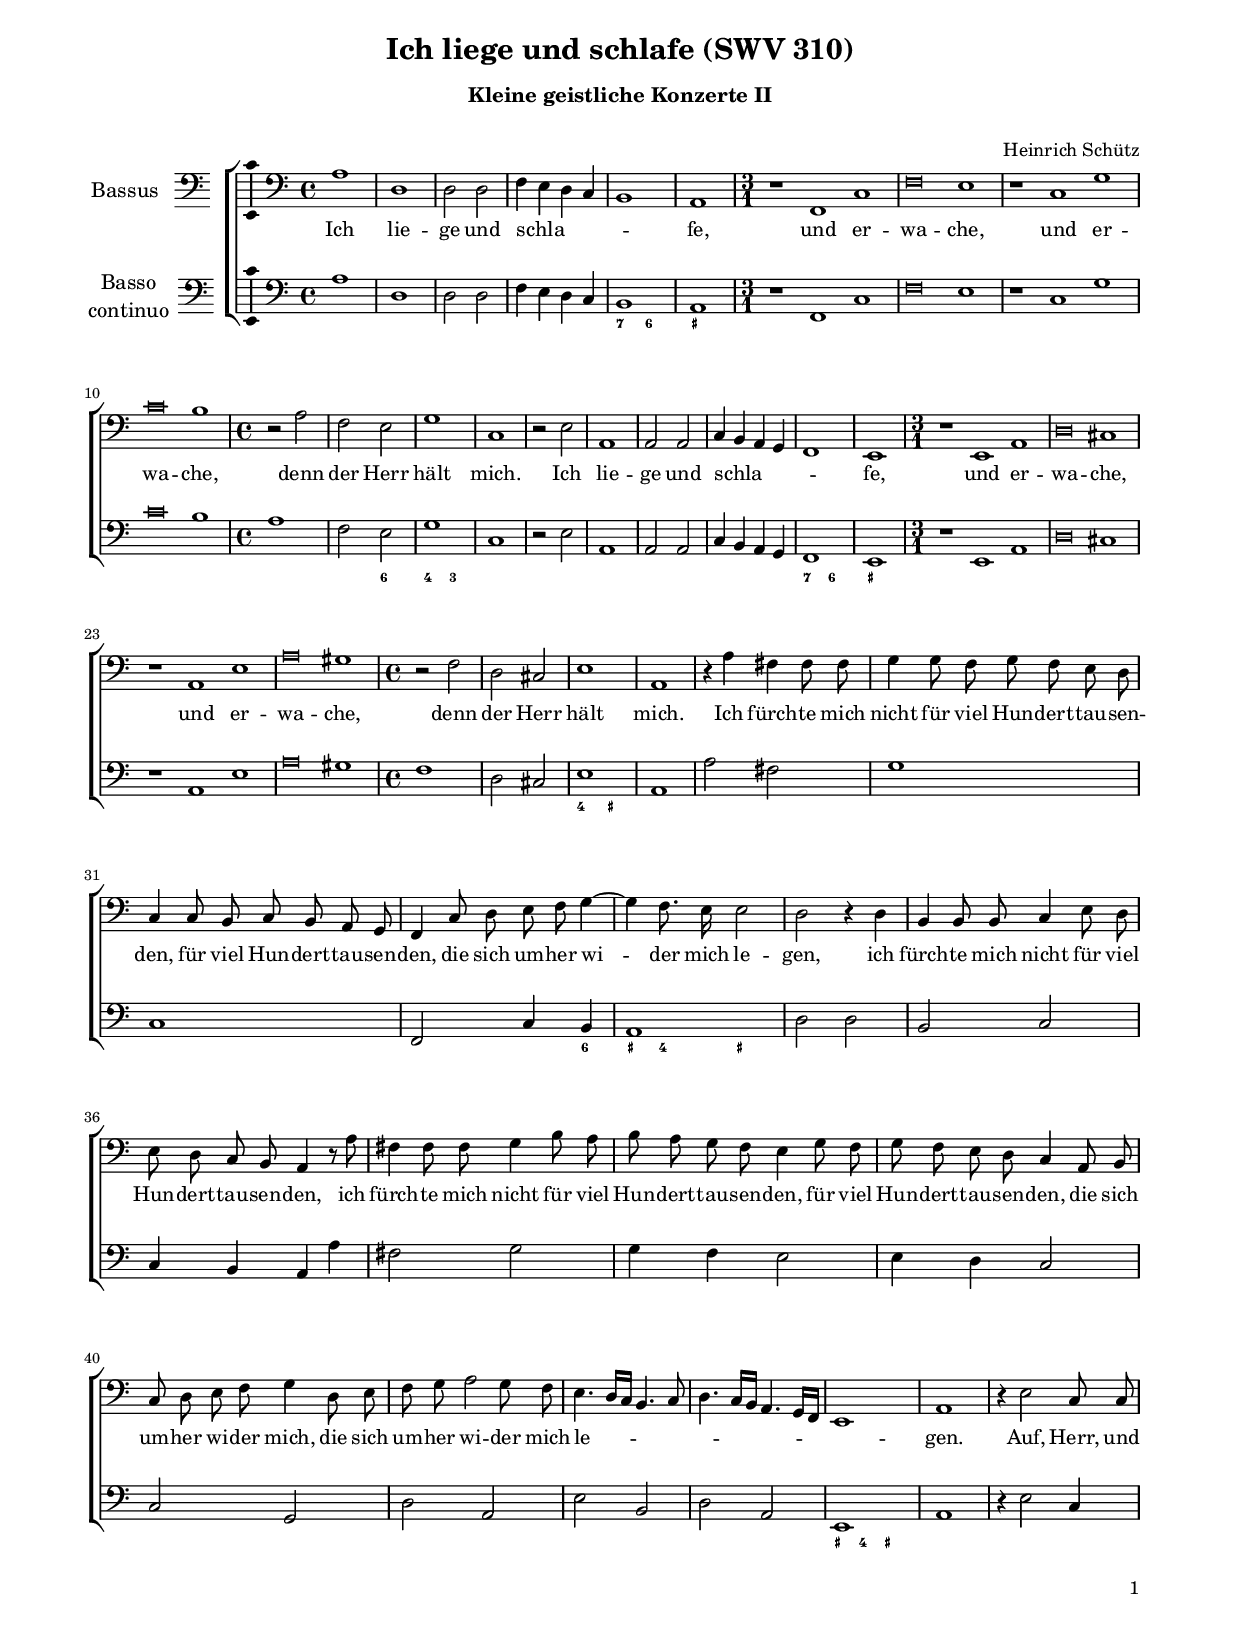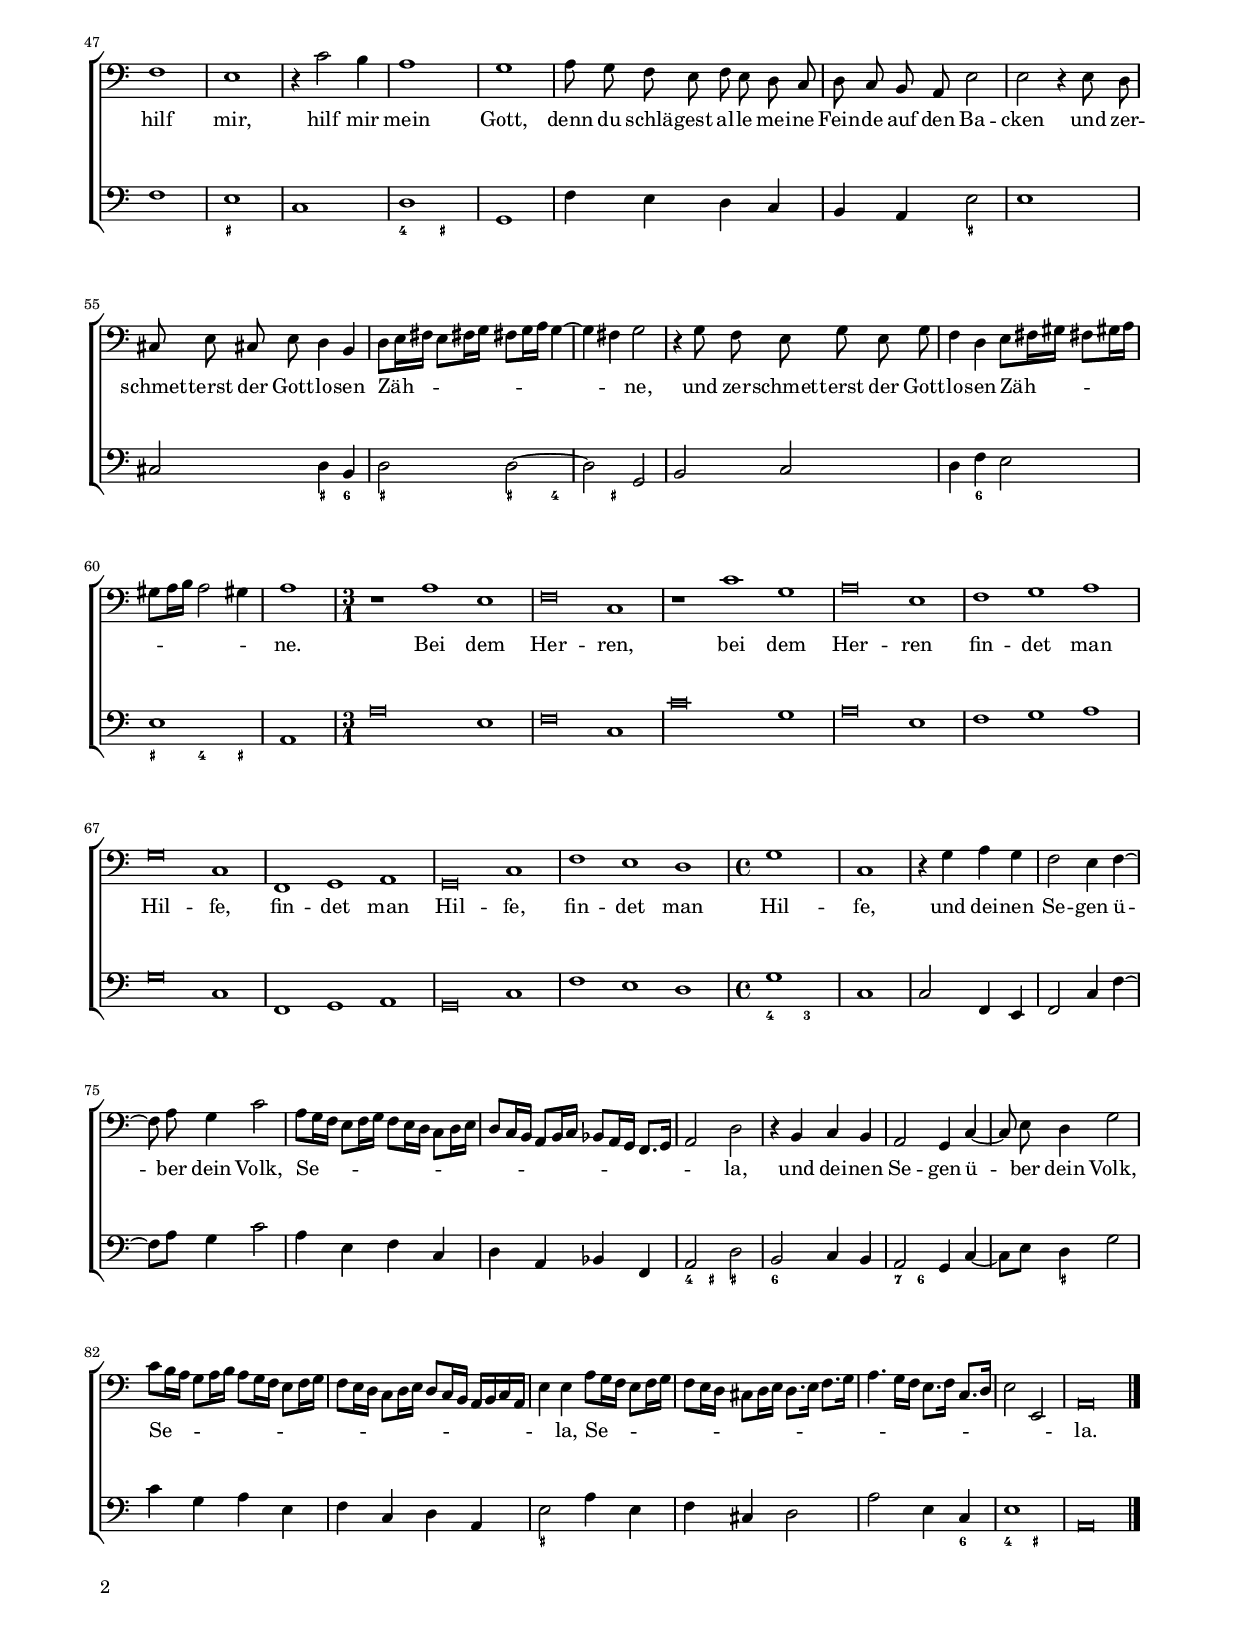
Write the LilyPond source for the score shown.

\header
{
  title="Ich liege und schlafe (SWV 310)"
  subtitle=\markup { \vspace #1.5 "Kleine geistliche Konzerte II" }
  composer=\markup { \vspace #2 "Heinrich Schütz"}
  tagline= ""
}

\version "2.24.0"
\language deutsch
#(set-global-staff-size 16)
% #(set-default-paper-size "letter")
#(ly:set-option 'point-and-click #f)

	
	ficta = { \once \set suggestAccidentals = ##t }
	
	forget = #(define-music-function (music) (ly:music?) #{
		\accidentalStyle forget
		$music
		\accidentalStyle default
		#})


\paper
	{
	top-margin = 1.7 \cm
	bottom-margin = 1.5 \cm
	left-margin = 1.7 \cm
	right-margin = 1.7 \cm
	ragged-bottom = ##f
	ragged-last-bottom = ##f
	print-page-number = ##f
	system-system-spacing = #'((basic-distance . 18) (minimum-distance . 15) (padding . 5) (strechability . 150))
	oddFooterMarkup=\markup   \fill-line { "" \fromproperty #'page:page-number-string }
	evenFooterMarkup=\markup  \fill-line { \fromproperty #'page:page-number-string "" }
	last-bottom-spacing = #'((basic-distance . 11) (minimum-distance . 7) (padding . 4))
%	systems-per-page = 7
%	page-count = 3
%	min-systems-per-page = 3
	}


incipitbassus = \markup { \score {
	{
	\set Staff.instrumentName = \markup { \fontsize #1 "Bassus" }
	\key c \major
	\clef bass
	s4 \bar ""
	}
	\layout  {
	raggedright = ##t
	indent = 1.6 \cm
	line-width = 2.2\cm
	\context { \Staff \remove Time_signature_engraver }
	\override Staff.Clef.Y-extent = #'(0 . 0)
	}} \hspace #1 }


incipitcontinuo = \markup { \score {
	{
	\set Staff.instrumentName = \markup { \fontsize #1 \center-column  {"Basso" \line {"continuo"} } }
	\key c \major
	\clef bass
	s4 \bar ""
	}
	\layout  {
	raggedright = ##t
	indent = 1.6 \cm
	line-width = 2.2\cm
	\context { \Staff \remove Time_signature_engraver }
	\override Staff.Clef.Y-extent = #'(0 . 0)
	}} \hspace #1 }



bassus =  \relative c
	{
	\key c\major \time 4/4 \autoBeamOff
	a'1
	d,1
	d2 d
	f4 e d c
%5
	h1 |
	a1 |
	\time 3/1
	r1 f c'
	f\breve e1
	r1 c g' \break
%10
	c\breve h1
	\time 4/4
	r2 a
	f2 e
	g1
	c,1
%15
	r2 e
	a,1 |
	a2 a
	c4 h a g
	f1
%20
	e1
	\time 3/1
	r1 e a
	d\breve cis1
	r1 a e'
	a\breve gis1
%25
	\time 4/4
	r2 f
	d2 cis |
	e1
	a,1
	r4 a' fis fis8 fis
%30
	g4 g8 f g f e d
	c4 c8 h c h a g |
	f4 c'8 d e f g4~
	g4 f8. e16 e2
	d2 r4 d
%35
	h4 h8 h c4 e8 d
	e8 d c h a4 r8 a' |
	fis4 fis8 fis g4 h8 a
	h8 a g f e4 g8 f
	g8 f e d c4 a8 h
%40
	c8 d e f g4 d8 e
	f8 g a2 g8 f |
	e4. d16[ c] h4. c8
	d4. c16[ h] a4. g16[ f]
	e1
%45
	a1
	r4 e'2 c8 c |
	f1
	e1
	r4 c'2 h4
%50
	a1
	g1 |
	a8 g f e f e d c
	d8 c h a e'2
	e2 r4 e8 d
%55
	cis8 e cis! e d4 h
	d8[ e16 fis] e8[ fis!16 g] fis!8[ g16 a] g4~ |
	g4 fis g2
	r4 g8 f e g e g
	f4 d e8[ fis16 gis] fis!8[ gis!16 a]
%60
	gis!8[ a16 h] a2 gis!4
	a1 |
	\time 3/1
	r1 a e
	f\breve c1
	r1 c' g
%65
	a\breve e1
	f1 g a |
	g\breve c,1
	f,1 g a
	g\breve c1
%70
	f1 e d
	\time 4/4
	g1
	c,1
	r4 g' a g
	f2 e4 f~
%75
	f8 a g4 c2
	a8[ g16 f] e8[ f16 g] f8[ e16 d] c8[ d16 e] |
	d8[ c16 h] a8[ h16 c] b8[ a16 g] f8.[ g16]
	a2 d
	r4 h c h
%80
	a2 g4 c~ |
	c8 e d4 g2 |
	c8[ h16 a] g8[ a16 h] a8[ g16 f] e8[ f16 g]
	f8[ e16 d] c8[ d16 e] d8[ c16 h] a16[ h c a]
	e'4 e a8[ g16 f] e8[ f16 g]
%85
	f8[ e16 d] cis8[ d16 e] d8.[ e16] f8.[ g16]
	a4. g16[ f] e8.[ f16] c8.[ d16] |
	e2 e,
	\set Score.measureLength = #(ly:make-moment 2/1)
	a\breve \bar "|."
	}


continuo  =  << \relative c
	{
	a'1
	d,1
	d2 d
	f4 e d c
%5
	h1 |
	a1
	r1 f c'
	f\breve e1
	r1 c g'
%10
	c\breve h1 |
	a1
	f2 e
	g1
	c,1
%15
	r2 e |
	a,1
	a2 a
	c4 h a g
	f1
%20
	e1 |
	r1 e a
	d\breve cis1
	r1 a e'
	a\breve gis1
%25
	f1 |
	d2 cis
	e1
	a,1
	a'2 fis
%30
	g1 |
	c,1
	f,2 c'4 h
	a1
	d2 d
%35
	h2 c |
	c4 h a a'
	fis2 g
	g4 f e2
	e4 d c2
%40
	c2 g |
	d'2 a
	e'2 h
	d2 a
	e1
%45
	a1 |
	r4 e'2 c4
	f1
	e1
	c1
%50
	d1 |
	g,1
	f'4 e d c
	h4 a e'2
	e1
%55
	cis2 d4 h |
	d2 d~
	d2 g,
	h2 c
	d4 f e2
%60
	e1 |
	a,1
	a'\breve e1
	f\breve c1
	c'\breve g1
%65
	a\breve e1 |
	f1 g a
	g\breve c,1
	f,1 g a
	g\breve c1
%70
	f1 e d |
	g1
	c,1
	c2 f,4 e
	f2 c'4 f~
%75
	f8 a g4 c2 |
	a4 e f c
	d4 a b f
	a2 d
	h2 c4 h
%80
	a2 g4 c~ |
	c8 e d4 g2
	c4 g a e
	f4 c d a
	e'2 a4 e
%85
	f4 cis d2 |
	a'2 e4 c
	e1
	a,\breve |
	}
	\new FiguredBass {
	\figuremode {
	<_>1
	<_>1
	<_>1
	<_>1
%5
	<7>2 <6>2 |
	<_+>1
	<_>\breve.
	<_>\breve.
	<_>\breve.
%10
	<_>\breve. |
	<_>1
	<_>2 <6>2
	<4>2 <3>2
	<_>1
%15
	<_>1 |
	<_>1
	<_>1
	<_>1
	<7>2 <6>2
%20
	<_+>1 |
	<_>\breve.
	<_>\breve.
	<_>\breve.
	<_>\breve.
%25
	<_>1 |
	<_>1
	<4>2 <_+>2
	<_>1
	<_>1
%30
	<_>1 |
	<_>1
	<_>2. <6>4
	<_+>4 <4>4 <_+>2
	<_>1
%35
	<_>1 |
	<_>1
	<_>1
	<_>1
	<_>1
%40
	<_>1 |
	<_>1
	<_>1
	<_>1
	<_+>4 <4>4 <_+>2
%45
	<_>1 |
	<_>1
	<_>1
	<_+>1
	<_>1
%50
	<4>2 <_+>2 |
	<_>1
	<_>1
	<_>2 <_+>2
	<_>1
%55
	<_>2 <_+>4 <6>4 |
	<_+>2 <_+>4 <4>4
	<_>4 <_+>4 <_>2
	<_>1
	<_>4 <6>4 <_>2
%60
	<_+>4 <4>2 <_+>4 |
	<_>1
	<_>\breve.
	<_>\breve.
	<_>\breve.
%65
	<_>\breve. |
	<_>\breve.
	<_>\breve.
	<_>\breve.
	<_>\breve.
%70
	<_>\breve. |
	<4>2 <3>2
	<_>1
	<_>1
	<_>1
%75
	<_>1 |
	<_>1
	<_>1
	<4>4 <_+>4 <_+>2
	<6>2 <_>2
%80
	<7>4 <6>4 <_>2 |
	<_>4 <_+>4 <_>2
	<_>1
	<_>1
	<_+>2 <_>2
%85
	<_>1 |
	<_>2. <6>4
	<4>2 <_+>2
	<_>\breve |
	}
	}
	>>


lyricsbassus = \lyricmode {
	Ich lie -- ge und schla -- _ _ _ _ fe,
	und er -- wa -- che,
	und er -- wa -- che,
	denn der Herr hält mich.
	Ich lie -- ge und schla -- _ _ _ _ fe,
	und er -- wa -- che,
	und er -- wa -- che,
	denn der Herr hält mich.
	Ich fürch -- te mich nicht für viel Hun -- dert -- tau -- sen -- den,
	für viel Hun -- dert -- tau -- sen -- den,
	die sich um -- her wi -- der mich le -- gen,
	ich fürch -- te mich nicht für viel Hun -- dert -- tau -- sen -- den,
	ich fürch -- te mich nicht für viel Hun -- dert -- tau -- sen -- den,
	für viel Hun -- dert -- tau -- sen -- den,
	die sich um -- her wi -- der mich,
	die sich um -- her wi -- der mich le -- _ _ _ _ _ _ _ _ gen.
	Auf, Herr, und hilf mir,
	hilf mir mein Gott,
	denn du schlä -- gest al -- le mei -- ne Fein -- de auf den Ba -- cken
	und zer -- schmet -- terst der Gott -- lo -- sen Zäh -- _ _ _ _ ne,
	und zer -- schmet -- terst der Gott -- lo -- sen Zäh -- _ _ _ _ ne.
	Bei dem Her -- ren,
	bei dem Her -- ren fin -- det man Hil -- fe,
	fin -- det man Hil -- fe,
	fin -- det man Hil -- fe,
	und dei -- nen Se -- gen ü -- ber dein Volk, Se -- _ _ _ _ _ _ _ _ la,
	und dei -- nen Se -- gen ü -- ber dein Volk, Se -- _ _ _ _ _ _ _ _ la,
	Se -- _ _ _ _ _ _ _ _ _ _ _ la.
	}


\score
{  
	% \transpose {
	\new ChoirStaff \with { \override StaffGrouper.staff-staff-spacing.basic-distance = #20 }
	<<

	\new Staff <<
	\new Voice="v1" {
		\set Staff.instrumentName=\incipitbassus
	%	   \set Staff.instrumentName="T"
		\set Staff.midiInstrument = "reed organ"
		\clef "bass"
		\bassus }
	\new Lyrics \lyricsto "v1" {\lyricsbassus }
	>>


	\new Staff <<
	\new Voice="v2" {
		\set Staff.instrumentName=\incipitcontinuo
	%	   \set Staff.instrumentName="B"
		\set Staff.midiInstrument = "reed organ"
		\clef "bass" 
		\continuo }
	>>

	>>
	% } % transpose

	\layout
	{
	indent = 2.3 \cm
%	\context { \Lyrics \override VerticalAxisGroup.nonstaff-relatedstaff-spacing.padding = #2 }
%	\context { \Lyrics \override LyricText.font-size = #1 }
	\context { \Staff \override TimeSignature.break-visibility = #end-of-line-invisible }
	\context { \Staff \consists Ambitus_engraver }
%	\context { \Voice \override Slur.transparent = ##t }
	\context { \Score \override BarNumber.padding = #2 }
	\context { \Voice \override NoteHead.style = #'baroque }
	}

	
}


% EOF
